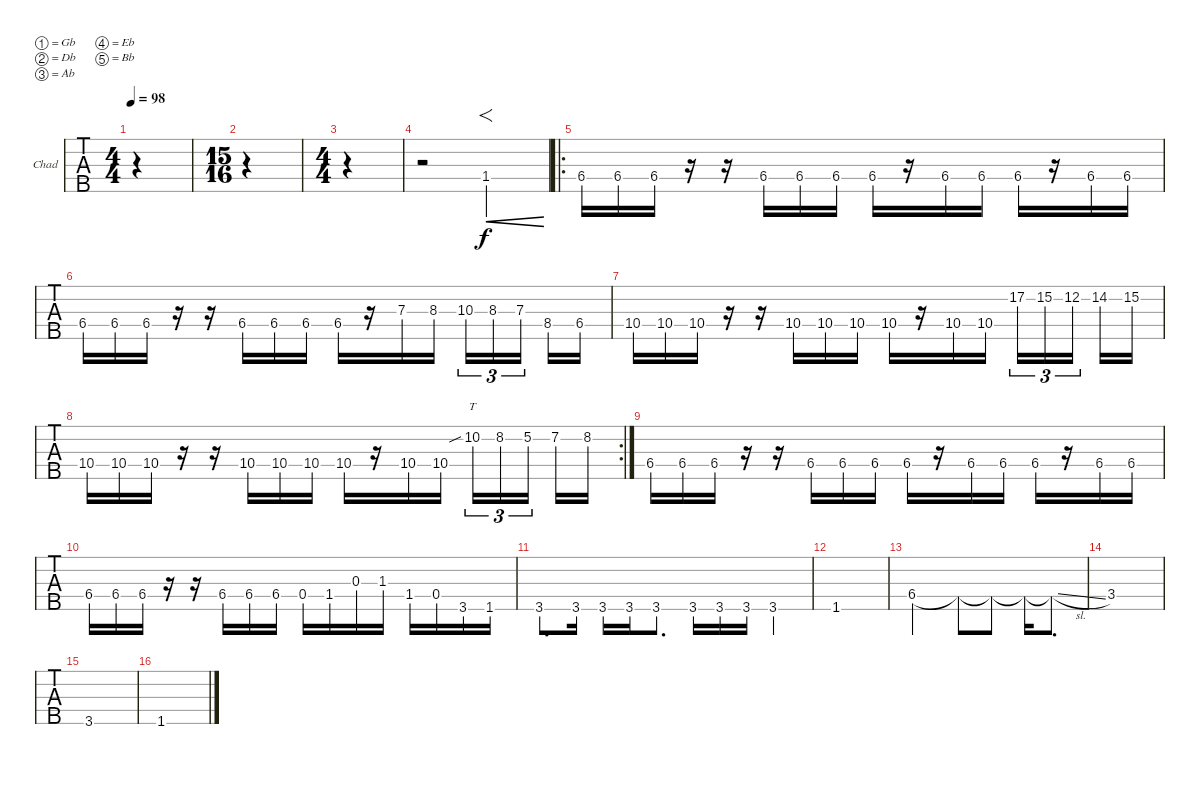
\defaultSystemsLayout 4
\bracketExtendMode groupsimilarinstruments
\firstSystemTrackNameOrientation horizontal
\otherSystemsTrackNameOrientation horizontal
\track ("Chad" "Chad") {solo instrument electricbassfinger}
\staff {tabs}
\tuning (Gb2 Db2 Ab1 Eb1 Bb0)
\ts (4 4)
\tempo 98
\clef f4
\ks c
|
\ts (15 16)
|
\ts (4 4)
|
r.2 1.4.2{f cre} |
\ro
6.4{ac}.16 6.4.16 6.4.16 r.16 r.16 6.4.16 6.4.16 6.4.16 6.4.16 r.16 6.4.16 6.4.16 6.4.16 r.16 6.4.16 6.4.16 |
6.4.16 6.4.16 6.4.16 r.16 r.16 6.4.16 6.4.16 6.4.16 6.4.16 r.16 7.3.16 8.3.16 10.3.16{tu (3 2)} 8.3.16{tu (3 2)} 7.3.16{tu (3 2)} 8.4.16 6.4.16 |
10.4.16 10.4.16 10.4.16 r.16 r.16 10.4.16 10.4.16 10.4.16 10.4.16 r.16 10.4.16 10.4.16 17.2.16{tu (3 2)} 15.2.16{tu (3 2)} 12.2.16{tu (3 2)} 14.2.16 15.2.16 |
\rc 2
10.4.16 10.4.16 10.4.16 r.16 r.16 10.4.16 10.4.16 10.4.16 10.4.16 r.16 10.4.16 10.4.16 10.2{sib}.16{tt tu (3 2)} 8.2.16{tu (3 2)} 5.2.16{tu (3 2)} 7.2.16 8.2.16 |
6.4.16 6.4.16 6.4.16 r.16 r.16 6.4.16 6.4.16 6.4.16 6.4.16 r.16 6.4.16 6.4.16 6.4.16 r.16 6.4.16 6.4.16 |
6.4.16 6.4.16 6.4.16 r.16 r.16 6.4.16 6.4.16 6.4.16 0.4.16 1.4.16 0.3.16 1.3.16 1.4.16 0.4.16 3.5.16 1.5.16 |
3.5.8{d} 3.5.16 3.5.16 3.5.16 3.5.8{d} 3.5.16 3.5.16 3.5.16 3.5.4 |
1.5.1 |
6.4.2 6.4{t}.8 6.4{t}.8 6.4{t}.16 6.4{sl t}.8{d} |
3.4.1 |
3.5.1 |
1.5.1
